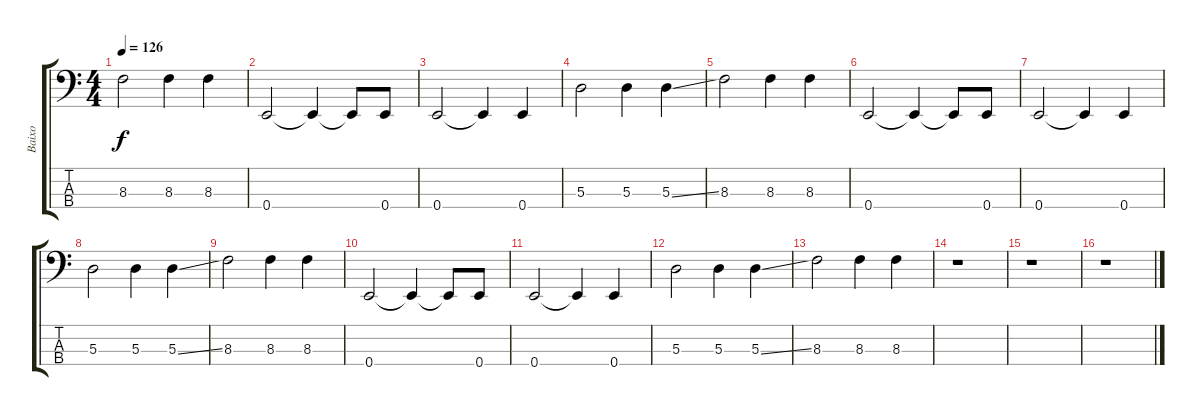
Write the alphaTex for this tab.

\track ("Baixo" "Baixo") {instrument electricbassfinger}
\staff {score tabs}
\tuning (G2 D2 A1 E1) {hide}
\ts (4 4)
\tempo 126
\clef f4
\ks c
8.3.2{dy f} 8.3.4 8.3.4 |
0.4.2 0.4{t}.4 0.4{t}.8 0.4.8 |
0.4.2 0.4{t}.4 0.4.4 |
5.3.2 5.3.4 5.3{ss}.4 |
8.3.2 8.3.4 8.3.4 |
0.4.2 0.4{t}.4 0.4{t}.8 0.4.8 |
0.4.2 0.4{t}.4 0.4.4 |
5.3.2 5.3.4 5.3{ss}.4 |
8.3.2 8.3.4 8.3.4 |
0.4.2 0.4{t}.4 0.4{t}.8 0.4.8 |
0.4.2 0.4{t}.4 0.4.4 |
5.3.2 5.3.4 5.3{ss}.4 |
8.3.2 8.3.4 8.3.4 |
r.1 |
r.1 |
r.1
